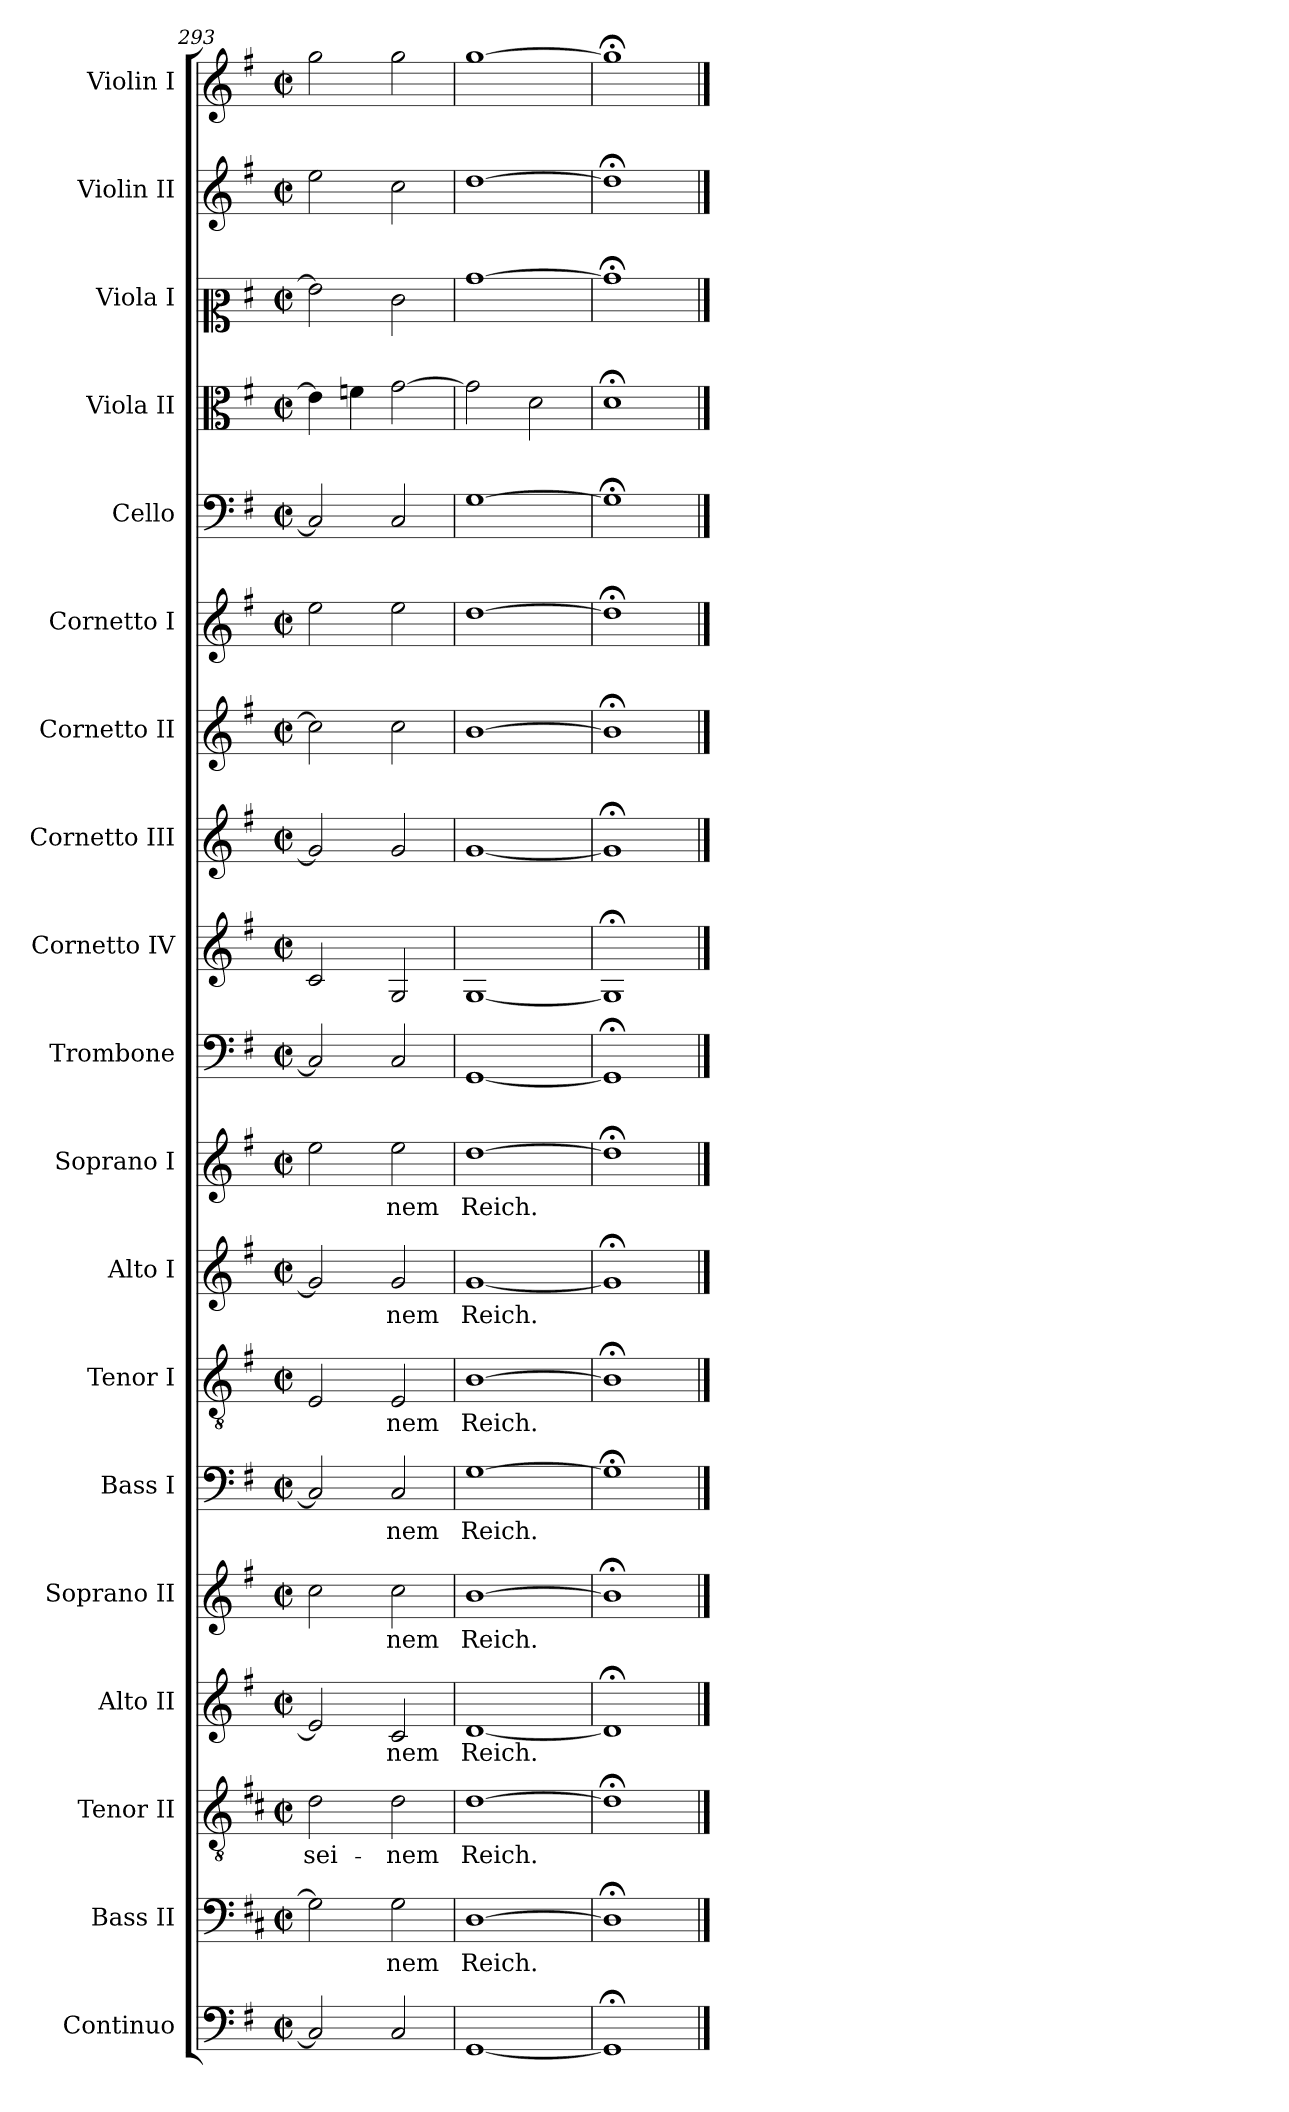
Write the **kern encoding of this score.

**kern	**kern	**text	**kern	**text	**kern	**text	**kern	**text	**kern	**text	**kern	**text	**kern	**text	**kern	**text	**kern	**kern	**kern	**kern	**kern	**kern	**kern	**kern	**kern	**kern
*part19	*part18	*part18	*part17	*part17	*part16	*part16	*part15	*part15	*part14	*part14	*part13	*part13	*part12	*part12	*part11	*part11	*part10	*part9	*part8	*part7	*part6	*part5	*part4	*part3	*part2	*part1
*staff19	*staff18	*staff18	*staff17	*staff17	*staff16	*staff16	*staff15	*staff15	*staff14	*staff14	*staff13	*staff13	*staff12	*staff12	*staff11	*staff11	*staff10	*staff9	*staff8	*staff7	*staff6	*staff5	*staff4	*staff3	*staff2	*staff1
*I"Continuo	*I"Bass II	*	*I"Tenor II	*	*I"Alto II	*	*I"Soprano II	*	*I"Bass I	*	*I"Tenor I	*	*I"Alto I	*	*I"Soprano I	*	*I"Trombone	*I"Cornetto IV	*I"Cornetto III	*I"Cornetto II	*I"Cornetto I	*I"Cello	*I"Viola II	*I"Viola I	*I"Violin II	*I"Violin I
*	*I'B II	*	*I'T II	*	*I'A II	*	*I'S II	*	*I'B I	*	*I'T I	*	*I'A I	*	*I'S I	*	*I'Tb	*I'Cn IV	*I'Cn III	*I'Cn II	*I'Cn I	*	*I'Vl II	*I'Vl I	*I'Vn II	*I'Vn I
*clefF4	*clefF4	*	*clefGv2	*	*clefG2	*	*clefG2	*	*clefF4	*	*clefGv2	*	*clefG2	*	*clefG2	*	*clefF4	*clefG2	*clefG2	*clefG2	*clefG2	*clefF4	*clefC3	*clefC2	*clefG2	*clefG2
*	*ITrd4c7	*	*ITrd4c7	*	*	*	*	*	*	*	*	*	*	*	*	*	*	*	*	*	*	*	*	*	*	*
*k[f#]	*k[f#]	*	*k[f#]	*	*k[f#]	*	*k[f#]	*	*k[f#]	*	*k[f#]	*	*k[f#]	*	*k[f#]	*	*k[f#]	*k[f#]	*k[f#]	*k[f#]	*k[f#]	*k[f#]	*k[f#]	*k[f#]	*k[f#]	*k[f#]
*G:	*G:	*	*G:	*	*G:	*	*G:	*	*G:	*	*G:	*	*G:	*	*G:	*	*G:	*G:	*G:	*G:	*G:	*G:	*G:	*G:	*G:	*G:
*M2/2	*M2/2	*	*M2/2	*	*M2/2	*	*M2/2	*	*M2/2	*	*M2/2	*	*M2/2	*	*M2/2	*	*M2/2	*M2/2	*M2/2	*M2/2	*M2/2	*M2/2	*M2/2	*M2/2	*M2/2	*M2/2
*met(c|)	*met(c|)	*	*met(c|)	*	*met(c|)	*	*met(c|)	*	*met(c|)	*	*met(c|)	*	*met(c|)	*	*met(c|)	*	*met(c|)	*met(c|)	*met(c|)	*met(c|)	*met(c|)	*met(c|)	*met(c|)	*met(c|)	*met(c|)	*met(c|)
=293	=293	=293	=293	=293	=293	=293	=293	=293	=293	=293	=293	=293	=293	=293	=293	=293	=293	=293	=293	=293	=293	=293	=293	=293	=293	=293
!	!	!	!	!LO:LY:b	!	!	!	!	!	!	!	!	!	!	!	!	!	!	!	!	!	!	!	!	!	!
2C]	2C]	.	2G	sei-	2e]	.	2cc	.	2C]	.	2E	.	2g]	.	2ee	.	2C]	2c	2g]	2cc]	2ee	2C]	4e]	2g]	2ee	2gg
.	.	.	.	.	.	.	.	.	.	.	.	.	.	.	.	.	.	.	.	.	.	.	4fn	.	.	.
!	!	!LO:LY:b	!	!LO:LY:b	!	!LO:LY:b	!	!LO:LY:b	!	!LO:LY:b	!	!LO:LY:b	!	!LO:LY:b	!	!LO:LY:b	!	!	!	!	!	!	!	!	!	!
2C	2C	nem	2G	-nem	2c	nem	2cc	nem	2C	nem	2E	nem	2g	nem	2ee	nem	2C	2G	2g	2cc	2ee	2C	[2g	2e	2cc	2gg
=294	=294	=294	=294	=294	=294	=294	=294	=294	=294	=294	=294	=294	=294	=294	=294	=294	=294	=294	=294	=294	=294	=294	=294	=294	=294	=294
!	!	!LO:LY:b	!	!LO:LY:b	!	!LO:LY:b	!	!LO:LY:b	!	!LO:LY:b	!	!LO:LY:b	!	!LO:LY:b	!	!LO:LY:b	!	!	!	!	!	!	!	!	!	!
[1GG	[1GG	Reich.	[1G	Reich.	[1d	Reich.	[1b	Reich.	[1G	Reich.	[1B	Reich.	[1g	Reich.	[1dd	Reich.	[1GG	[1G	[1g	[1b	[1dd	[1G	2g]	[1b	[1dd	[1gg
.	.	.	.	.	.	.	.	.	.	.	.	.	.	.	.	.	.	.	.	.	.	.	2d	.	.	.
=295	=295	=295	=295	=295	=295	=295	=295	=295	=295	=295	=295	=295	=295	=295	=295	=295	=295	=295	=295	=295	=295	=295	=295	=295	=295	=295
1GG;<]	1GG;<]	.	1G;<]	.	1d;<]	.	1b;<]	.	1G;<]	.	1B;<]	.	1g;<;<]	.	1dd;<]	.	1GG;<]	1G;<]	1g;<]	1b;<]	1dd;<]	1G;<]	1d;<	1b;<]	1dd;<]	1gg;<]
==	==	==	==	==	==	==	==	==	==	==	==	==	==	==	==	==	==	==	==	==	==	==	==	==	==	==
*-	*-	*-	*-	*-	*-	*-	*-	*-	*-	*-	*-	*-	*-	*-	*-	*-	*-	*-	*-	*-	*-	*-	*-	*-	*-	*-
